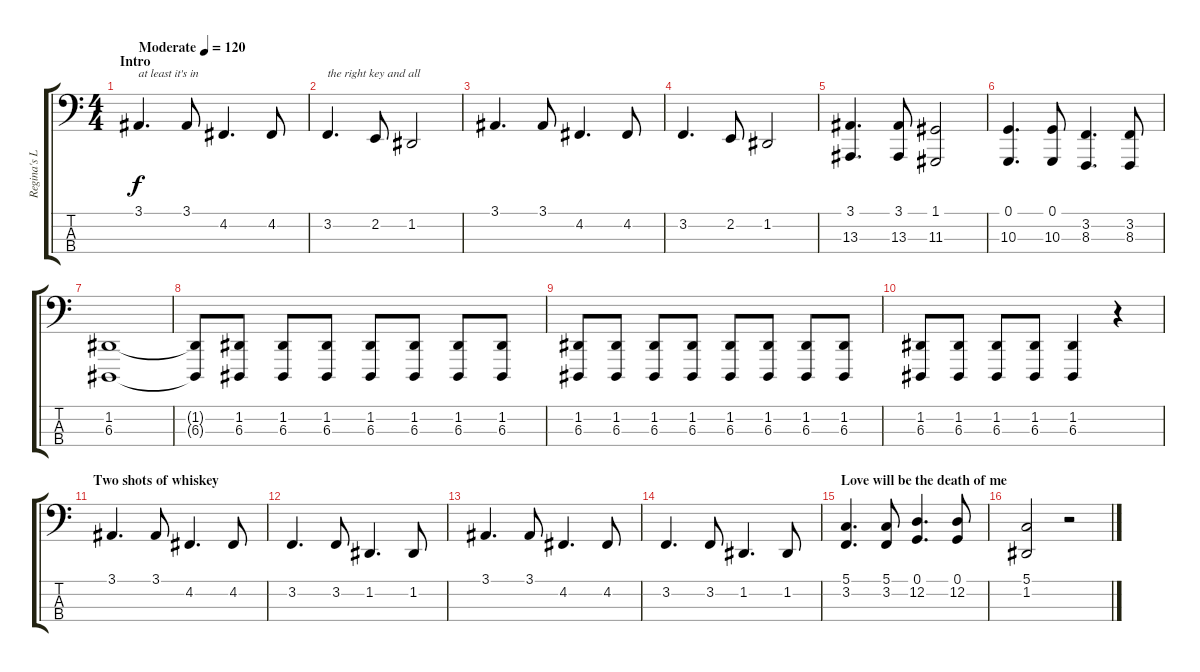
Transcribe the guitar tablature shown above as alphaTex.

\track ("Regina's Left Hand" "Regina's L") {instrument brightacousticpiano}
\staff {score tabs}
\tuning (G2 D2 A0 E-1) {hide}
\ts (4 4)
\section ("" "Intro")
\tempo (120 "Moderate")
\clef f4
\ks c
3.1.4{d txt "at least it's in" dy f instrument brightacousticpiano} 3.1.8 4.2.4{d} 4.2.8 |
3.2.4{d txt "the right key and all"} 2.2.8 1.2.2 |
3.1.4{d} 3.1.8 4.2.4{d} 4.2.8 |
3.2.4{d} 2.2.8 1.2.2 |
(3.1 13.3).4{d} (3.1 13.3).8 (1.1 11.3).2 |
(0.1 10.3).4{d} (0.1 10.3).8 (3.2 8.3).4{d} (3.2 8.3).8 |
(1.2 6.3).1 |
(1.2{t} 6.3{t}).8 (1.2 6.3).8 (1.2 6.3).8 (1.2 6.3).8 (1.2 6.3).8 (1.2 6.3).8 (1.2 6.3).8 (1.2 6.3).8 |
(1.2 6.3).8 (1.2 6.3).8 (1.2 6.3).8 (1.2 6.3).8 (1.2 6.3).8 (1.2 6.3).8 (1.2 6.3).8 (1.2 6.3).8 |
(1.2 6.3).8 (1.2 6.3).8 (1.2 6.3).8 (1.2 6.3).8 (1.2 6.3).4 r.4 |
\section ("" "Two shots of whiskey")
3.1.4{d} 3.1.8 4.2.4{d} 4.2.8 |
3.2.4{d} 3.2.8 1.2.4{d} 1.2.8 |
3.1.4{d} 3.1.8 4.2.4{d} 4.2.8 |
3.2.4{d} 3.2.8 1.2.4{d} 1.2.8 |
\section ("" "Love will be the death of me")
(5.1 3.2).4{d} (5.1 3.2).8 (0.1 12.2).4{d} (0.1 12.2).8 |
(5.1 1.2).2 r.2
